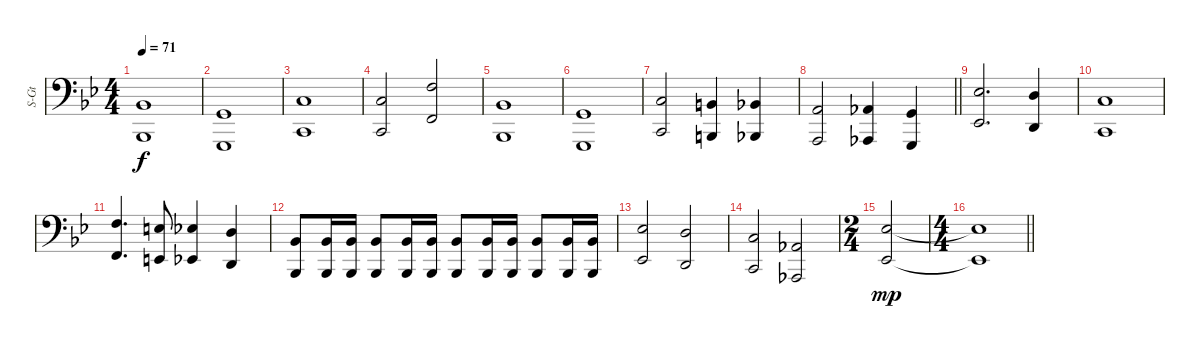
\bracketExtendMode groupsimilarinstruments
\otherSystemsTrackNameOrientation horizontal
\track ("Piano (LH)" "S-Gt") {instrument acousticgrandpiano}
\staff {score}
\tuning (F2 C2 F1 C1 F0 C0)
\ts (4 4)
\tempo 71
\clef f4
\ks bb
(5.1{acc b} 5.3{acc b}).1{dy f beam Up} |
(2.1{acc forcenatural} 2.3{acc forcenatural}).1{beam Up} |
(7.1{acc forcenatural} 0.2{acc forcenatural}).1{beam Up} |
(7.1{acc forcenatural} 0.2{acc forcenatural}).2{beam Up} (12.1{acc forcenatural} 12.3{acc forcenatural}).2{beam Up} |
(10.2{acc b} 10.4{acc b}).1{beam Up} |
(7.2{acc forcenatural} 7.4{acc forcenatural}).1{beam Up} |
(7.1{acc forcenatural} 7.3{acc forcenatural}).2{beam Up} (6.1{acc forcenatural} 6.3{acc forcenatural}).4{beam Up} (5.1{acc b} 5.3{acc b}).4{beam Up} |
\barLineRight lightlight
(4.1{acc forcenatural} 4.3{acc forcenatural}).2{beam Up} (3.1{acc b} 3.3{acc b}).4{beam Up} (2.1{acc forcenatural} 2.3{acc forcenatural}).4{beam Up} |
(10.1{acc b} 10.3{acc b}).2{d beam Up} (9.1{acc forcenatural} 9.3{acc forcenatural}).4{beam Up} |
(7.1{acc forcenatural} 7.3{acc forcenatural}).1{beam Up} |
(12.1{acc forcenatural} 12.3{acc forcenatural}).4{d beam Up} (11.1{acc forcenatural} 11.3{acc forcenatural}).8{beam Up} (10.1{acc b} 10.3{acc b}).4{beam Up} (9.1{acc forcenatural} 9.3{acc forcenatural}).4{beam Up} |
(10.2{acc b} 10.4{acc b}).8{beam Up} (10.2{acc b} 10.4{acc b}).16{beam Up} (10.2{acc b} 10.4{acc b}).16{beam Up} (10.2{acc b} 10.4{acc b}).8{beam Up} (10.2{acc b} 10.4{acc b}).16{beam Up} (10.2{acc b} 10.4{acc b}).16{beam Up} (10.2{acc b} 10.4{acc b}).8{beam Up} (10.2{acc b} 10.4{acc b}).16{beam Up} (10.2{acc b} 10.4{acc b}).16{beam Up} (10.2{acc b} 10.4{acc b}).8{beam Up} (10.2{acc b} 10.4{acc b}).16{beam Up} (10.2{acc b} 10.4{acc b}).16{beam Up} |
(10.1{acc b} 10.3{acc b}).2{beam Up} (9.1{acc forcenatural} 9.3{acc forcenatural}).2{beam Up} |
(7.1{acc forcenatural} 7.3{acc forcenatural}).2{beam Up} (8.2{acc b} 8.4{acc b}).2{beam Up} |
\ts (2 4)
(10.1{acc b} 10.3{acc b}).2{dy mp beam Up} |
\ts (4 4)
\barLineRight lightlight
(10.1{t acc b} 10.3{t acc b}).1{beam Up}
